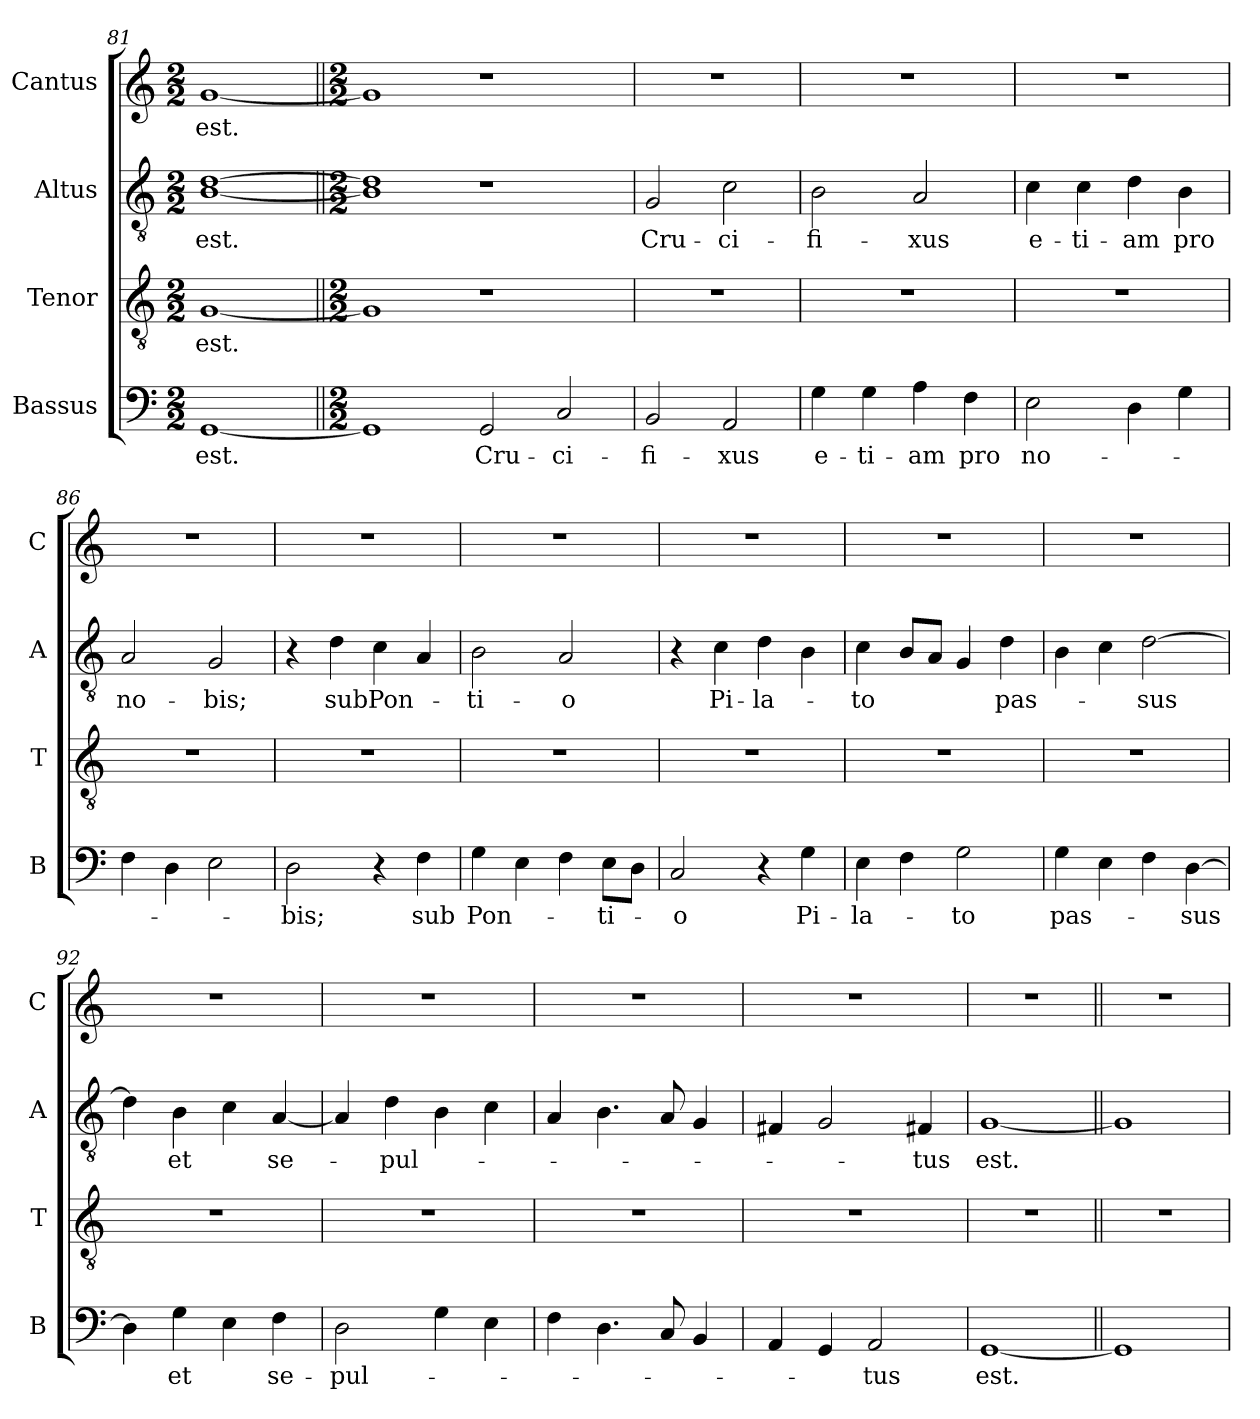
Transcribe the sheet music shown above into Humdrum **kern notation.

**kern	**text	**kern	**text	**kern	**text	**kern	**text
*part4	*part4	*part3	*part3	*part2	*part2	*part1	*part1
*staff4	*staff4	*staff3	*staff3	*staff2	*staff2	*staff1	*staff1
*I"Bassus	*	*I"Tenor	*	*I"Altus	*	*I"Cantus	*
*I'B	*	*I'T	*	*I'A	*	*I'C	*
*clefF4	*	*clefGv2	*	*clefGv2	*	*clefG2	*
*k[]	*	*k[]	*	*k[]	*	*k[]	*
*M2/2	*	*M2/2	*	*M2/2	*	*M2/2	*
=81	=81	=81	=81	=81	=81	=81	=81
[1GG	est.	[1G	est.	[1B [1d	est.	[1g	est.
=82||	=82||	=82||	=82||	=82||	=82||	=82||	=82||
*M2/2	*	*M2/2	*	*M2/2	*	*M2/2	*
1GG]	.	1G]	.	1B] 1d]	.	1g]	.
2GG	Cru-	1r	.	1r	.	1r	.
2C	-ci-	.	.	.	.	.	.
=83	=83	=83	=83	=83	=83	=83	=83
2BB	-fi-	1r	.	2G	Cru-	1r	.
2AA	-xus	.	.	2c	-ci-	.	.
=84	=84	=84	=84	=84	=84	=84	=84
4G	e-	1r	.	2B	-fi-	1r	.
4G	-ti-	.	.	.	.	.	.
4A	-am	.	.	2A	-xus	.	.
4F	pro	.	.	.	.	.	.
=85	=85	=85	=85	=85	=85	=85	=85
2E	no-	1r	.	4c	e-	1r	.
.	.	.	.	4c	-ti-	.	.
4D	.	.	.	4d	-am	.	.
4G	.	.	.	4B	pro	.	.
=86	=86	=86	=86	=86	=86	=86	=86
4F	.	1r	.	2A	no-	1r	.
4D	.	.	.	.	.	.	.
2E	.	.	.	2G	-bis;	.	.
=87	=87	=87	=87	=87	=87	=87	=87
2D	-bis;	1r	.	4r	.	1r	.
.	.	.	.	4d	sub	.	.
4r	.	.	.	4c	Pon-	.	.
4F	sub	.	.	4A	.	.	.
=88	=88	=88	=88	=88	=88	=88	=88
4G	Pon-	1r	.	2B	-ti-	1r	.
4E	.	.	.	.	.	.	.
4F	.	.	.	2A	-o	.	.
8EL	-ti-	.	.	.	.	.	.
8DJ	.	.	.	.	.	.	.
=89	=89	=89	=89	=89	=89	=89	=89
2C	-o	1r	.	4r	.	1r	.
.	.	.	.	4c	Pi-	.	.
4r	.	.	.	4d	-la-	.	.
4G	Pi-	.	.	4B	.	.	.
=90	=90	=90	=90	=90	=90	=90	=90
4E	-la-	1r	.	4c	-to	1r	.
4F	.	.	.	8BL	.	.	.
.	.	.	.	8AJ	.	.	.
2G	-to	.	.	4G	.	.	.
.	.	.	.	4d	pas-	.	.
=91	=91	=91	=91	=91	=91	=91	=91
4G	pas-	1r	.	4B	.	1r	.
4E	.	.	.	4c	.	.	.
4F	.	.	.	[2d	-sus	.	.
[4D	-sus	.	.	.	.	.	.
=92	=92	=92	=92	=92	=92	=92	=92
4D]	.	1r	.	4d]	.	1r	.
4G	et	.	.	4B	et	.	.
4E	.	.	.	4c	.	.	.
4F	se-	.	.	[4A	se-	.	.
=93	=93	=93	=93	=93	=93	=93	=93
2D	-pul-	1r	.	4A]	.	1r	.
.	.	.	.	4d	-pul-	.	.
4G	.	.	.	4B	.	.	.
4E	.	.	.	4c	.	.	.
=94	=94	=94	=94	=94	=94	=94	=94
4F	.	1r	.	4A	.	1r	.
4.D	.	.	.	4.B	.	.	.
8C	.	.	.	8A	.	.	.
4BB	.	.	.	4G	.	.	.
=95	=95	=95	=95	=95	=95	=95	=95
4AA	.	1r	.	4F#X	.	1r	.
4GG	.	.	.	2G	.	.	.
2AA	-tus	.	.	.	.	.	.
.	.	.	.	4F#X	-tus	.	.
=96	=96	=96	=96	=96	=96	=96	=96
[1GG	est.	1r	.	[1G	est.	1r	.
=97||	=97||	=97||	=97||	=97||	=97||	=97||	=97||
1GG]	.	1r	.	1G]	.	1r	.
=	=	=	=	=	=	=	=
*-	*-	*-	*-	*-	*-	*-	*-
